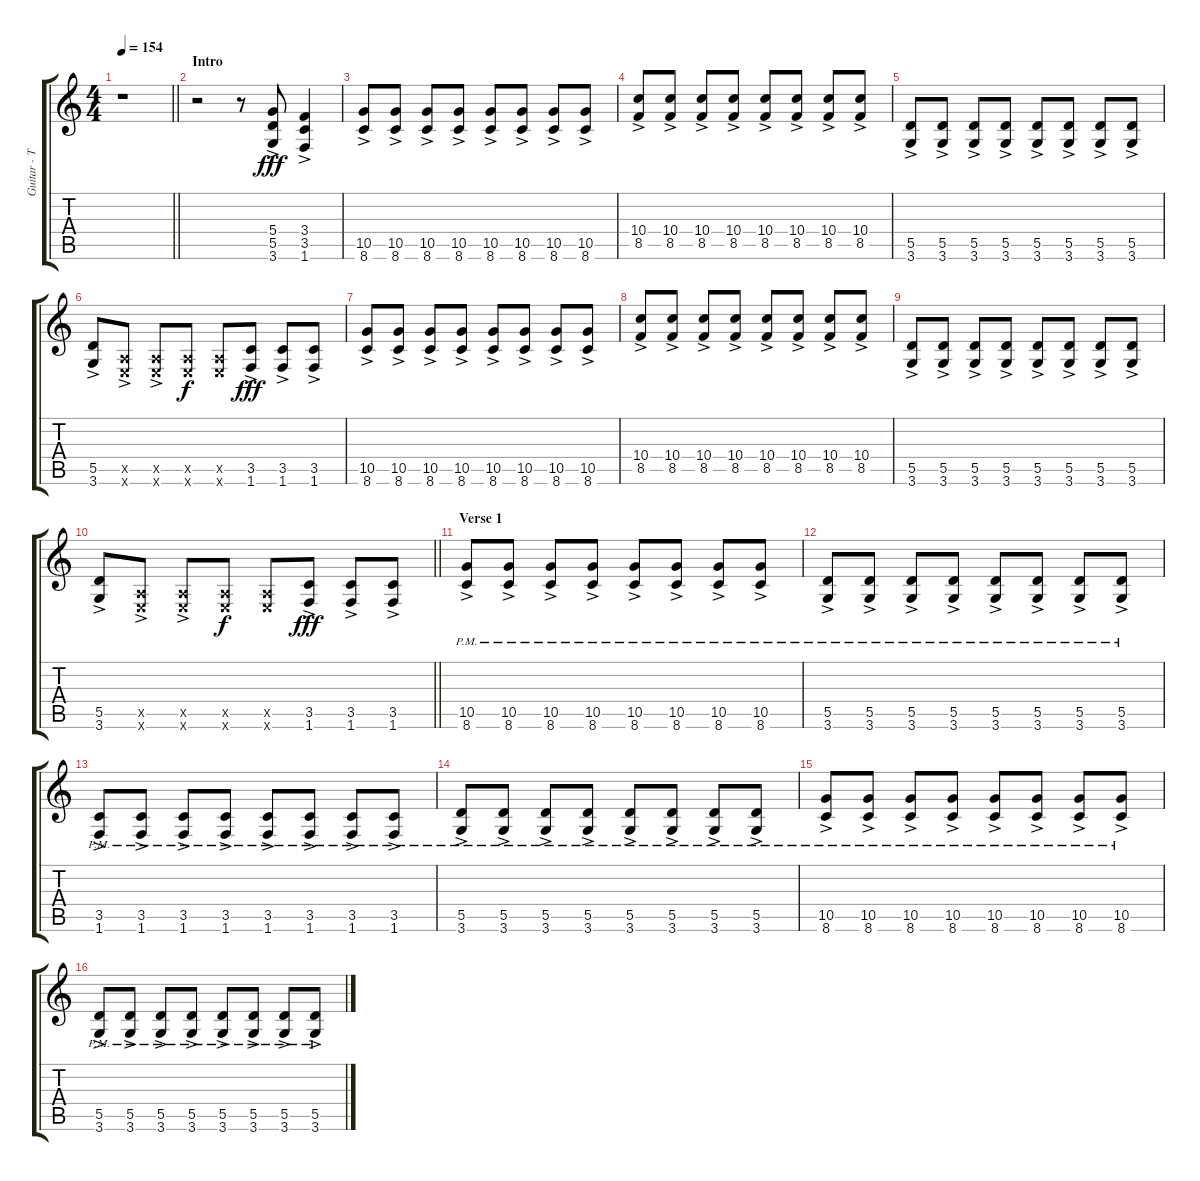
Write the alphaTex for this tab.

\track ("Guitar - Tom " "Guitar - T") {instrument overdrivenguitar}
\staff {score tabs}
\tuning (E4 B3 G3 D3 A2 E2) {hide}
\ts (4 4)
\tempo 154
\clef g2
\barLineRight lightlight
\ks c
r.1{dy fff instrument overdrivenguitar} |
\section ("" "Intro")
r.2{volume 16} r.8 (5.4{ac} 5.5{ac} 3.6{ac}).8 (3.4{ac} 3.5{ac} 1.6{ac}).4 |
(10.5{ac} 8.6{ac}).8 (10.5{ac} 8.6{ac}).8 (10.5{ac} 8.6{ac}).8 (10.5{ac} 8.6{ac}).8 (10.5{ac} 8.6{ac}).8 (10.5{ac} 8.6{ac}).8 (10.5{ac} 8.6{ac}).8 (10.5{ac} 8.6{ac}).8 |
(10.4{ac} 8.5{ac}).8 (10.4{ac} 8.5{ac}).8 (10.4{ac} 8.5{ac}).8 (10.4{ac} 8.5{ac}).8 (10.4{ac} 8.5{ac}).8 (10.4{ac} 8.5{ac}).8 (10.4{ac} 8.5{ac}).8 (10.4{ac} 8.5{ac}).8 |
(5.5{ac} 3.6{ac}).8 (5.5{ac} 3.6{ac}).8 (5.5{ac} 3.6{ac}).8 (5.5{ac} 3.6{ac}).8 (5.5{ac} 3.6{ac}).8 (5.5{ac} 3.6{ac}).8 (5.5{ac} 3.6{ac}).8 (5.5{ac} 3.6{ac}).8 |
(5.5{ac} 3.6{ac}).8 (0.5{ac x} 0.6{ac x}).8 (0.5{ac x} 0.6{ac x}).8 (0.5{x} 0.6{x}).8{dy f} (0.5{x} 0.6{x}).8 (3.5{ac} 1.6{ac}).8{dy fff} (3.5{ac} 1.6{ac}).8 (3.5{ac} 1.6{ac}).8 |
(10.5 8.6{ac}).8 (10.5{ac} 8.6{ac}).8 (10.5{ac} 8.6{ac}).8 (10.5{ac} 8.6{ac}).8 (10.5{ac} 8.6{ac}).8 (10.5{ac} 8.6{ac}).8 (10.5{ac} 8.6{ac}).8 (10.5{ac} 8.6{ac}).8 |
(10.4{ac} 8.5{ac}).8 (10.4{ac} 8.5{ac}).8 (10.4{ac} 8.5{ac}).8 (10.4{ac} 8.5{ac}).8 (10.4{ac} 8.5{ac}).8 (10.4{ac} 8.5{ac}).8 (10.4{ac} 8.5{ac}).8 (10.4{ac} 8.5{ac}).8 |
(5.5{ac} 3.6{ac}).8 (5.5{ac} 3.6{ac}).8 (5.5{ac} 3.6{ac}).8 (5.5{ac} 3.6{ac}).8 (5.5{ac} 3.6{ac}).8 (5.5{ac} 3.6{ac}).8 (5.5{ac} 3.6).8 (5.5{ac} 3.6{ac}).8 |
\barLineRight lightlight
(5.5{ac} 3.6{ac}).8 (0.5{ac x} 0.6{ac x}).8 (0.5{ac x} 0.6{ac x}).8 (0.5{x} 0.6{x}).8{dy f} (0.5{x} 0.6{x}).8 (3.5{ac} 1.6{ac}).8{dy fff} (3.5{ac} 1.6{ac}).8 (3.5{ac} 1.6{ac}).8 |
\section ("" "Verse 1")
(10.5{ac} 8.6{ac pm}).8{volume 13} (10.5{ac} 8.6{ac pm}).8 (10.5{ac} 8.6{ac pm}).8 (10.5{ac} 8.6{ac pm}).8 (10.5{ac} 8.6{ac pm}).8 (10.5{ac} 8.6{ac pm}).8 (10.5{ac} 8.6{ac pm}).8 (10.5{ac} 8.6{ac pm}).8 |
(5.5{ac} 3.6{ac pm}).8 (5.5{ac} 3.6{ac pm}).8 (5.5{ac} 3.6{ac pm}).8 (5.5{ac} 3.6{ac pm}).8 (5.5{ac} 3.6{ac pm}).8 (5.5{ac} 3.6{ac pm}).8 (5.5{ac} 3.6{ac pm}).8 (5.5{ac} 3.6{ac pm}).8 |
(3.5{ac} 1.6{ac pm}).8 (3.5{ac} 1.6{ac pm}).8 (3.5{ac} 1.6{ac pm}).8 (3.5{ac} 1.6{ac pm}).8 (3.5{ac} 1.6{ac pm}).8 (3.5{ac} 1.6{ac pm}).8 (3.5{ac} 1.6{ac pm}).8 (3.5{ac} 1.6{ac pm}).8 |
(5.5 3.6{ac pm}).8 (5.5 3.6{ac pm}).8 (5.5{ac} 3.6{ac pm}).8 (5.5{ac} 3.6{ac pm}).8 (5.5{ac} 3.6{ac pm}).8 (5.5{ac} 3.6{ac pm}).8 (5.5{ac} 3.6{ac pm}).8 (5.5{ac} 3.6{ac pm}).8 |
(10.5{ac} 8.6{ac pm}).8 (10.5{ac} 8.6{ac pm}).8 (10.5{ac} 8.6{ac pm}).8 (10.5{ac} 8.6{ac pm}).8 (10.5{ac} 8.6{ac pm}).8 (10.5{ac} 8.6{ac pm}).8 (10.5{ac} 8.6{ac pm}).8 (10.5{ac} 8.6{ac pm}).8 |
(5.5{ac} 3.6{ac pm}).8 (5.5{ac} 3.6{ac pm}).8 (5.5{ac} 3.6{ac pm}).8 (5.5{ac} 3.6{ac pm}).8 (5.5{ac} 3.6{ac pm}).8 (5.5{ac} 3.6{ac pm}).8 (5.5{ac} 3.6{ac pm}).8 (5.5{ac} 3.6{ac pm}).8
